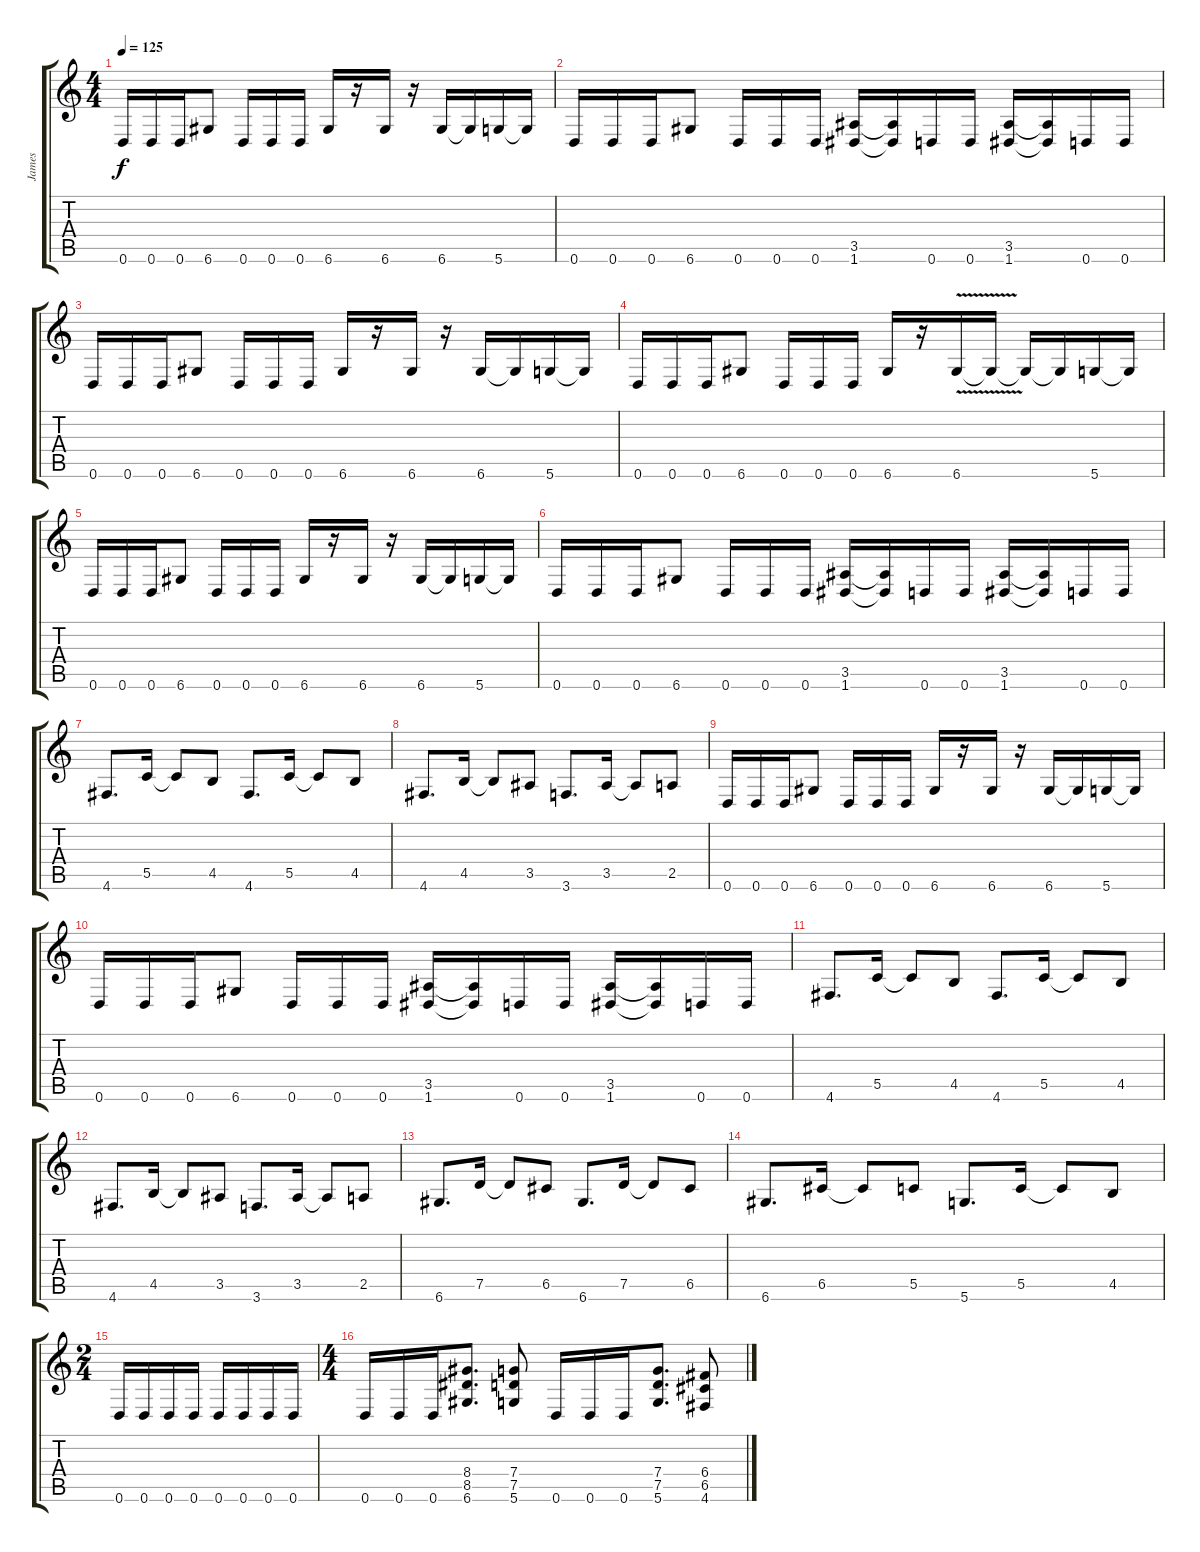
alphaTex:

\track ("James" "James") {instrument distortionguitar}
\staff {score tabs}
\tuning (D4 A3 F3 C3 G2 D2) {hide}
\ts (4 4)
\tempo 125
\clef g2
\ks c
0.6.16{dy f} 0.6.16 0.6.16 6.6.8 0.6.16 0.6.16 0.6.16 6.6.16 r.16 6.6.16 r.16 6.6.16 6.6{t}.16 5.6.16 5.6{t}.16 |
0.6.16 0.6.16 0.6.16 6.6.8 0.6.16 0.6.16 0.6.16 (3.5 1.6).16 (3.5{t} 1.6{t}).16 0.6.16 0.6.16 (3.5 1.6).16 (3.5{t} 1.6{t}).16 0.6.16 0.6.16 |
0.6.16 0.6.16 0.6.16 6.6.8 0.6.16 0.6.16 0.6.16 6.6.16 r.16 6.6.16 r.16 6.6.16 6.6{t}.16 5.6.16 5.6{t}.16 |
0.6.16 0.6.16 0.6.16 6.6.8 0.6.16 0.6.16 0.6.16 6.6.16 r.16 6.6{v}.16 6.6{t}.16 6.6{t}.16 6.6{t}.16 5.6.16 5.6{t}.16 |
0.6.16 0.6.16 0.6.16 6.6.8 0.6.16 0.6.16 0.6.16 6.6.16 r.16 6.6.16 r.16 6.6.16 6.6{t}.16 5.6.16 5.6{t}.16 |
0.6.16 0.6.16 0.6.16 6.6.8 0.6.16 0.6.16 0.6.16 (3.5 1.6).16 (3.5{t} 1.6{t}).16 0.6.16 0.6.16 (3.5 1.6).16 (3.5{t} 1.6{t}).16 0.6.16 0.6.16 |
4.6.8{d} 5.5.16 5.5{t}.8 4.5.8 4.6.8{d} 5.5.16 5.5{t}.8 4.5.8 |
4.6.8{d} 4.5.16 4.5{t}.8 3.5.8 3.6.8{d} 3.5.16 3.5{t}.8 2.5.8 |
0.6.16 0.6.16 0.6.16 6.6.8 0.6.16 0.6.16 0.6.16 6.6.16 r.16 6.6.16 r.16 6.6.16 6.6{t}.16 5.6.16 5.6{t}.16 |
0.6.16 0.6.16 0.6.16 6.6.8 0.6.16 0.6.16 0.6.16 (3.5 1.6).16 (3.5{t} 1.6{t}).16 0.6.16 0.6.16 (3.5 1.6).16 (3.5{t} 1.6{t}).16 0.6.16 0.6.16 |
4.6.8{d} 5.5.16 5.5{t}.8 4.5.8 4.6.8{d} 5.5.16 5.5{t}.8 4.5.8 |
4.6.8{d} 4.5.16 4.5{t}.8 3.5.8 3.6.8{d} 3.5.16 3.5{t}.8 2.5.8 |
6.6.8{d} 7.5.16 7.5{t}.8 6.5.8 6.6.8{d} 7.5.16 7.5{t}.8 6.5.8 |
6.6.8{d} 6.5.16 6.5{t}.8 5.5.8 5.6.8{d} 5.5.16 5.5{t}.8 4.5.8 |
\ts (2 4)
0.6.16 0.6.16 0.6.16 0.6.16 0.6.16 0.6.16 0.6.16 0.6.16 |
\ts (4 4)
0.6.16 0.6.16 0.6.16 (8.4 8.5 6.6).8{d} (7.4 7.5 5.6).8 0.6.16 0.6.16 0.6.16 (7.4 7.5 5.6).8{d} (6.4 6.5 4.6).8
